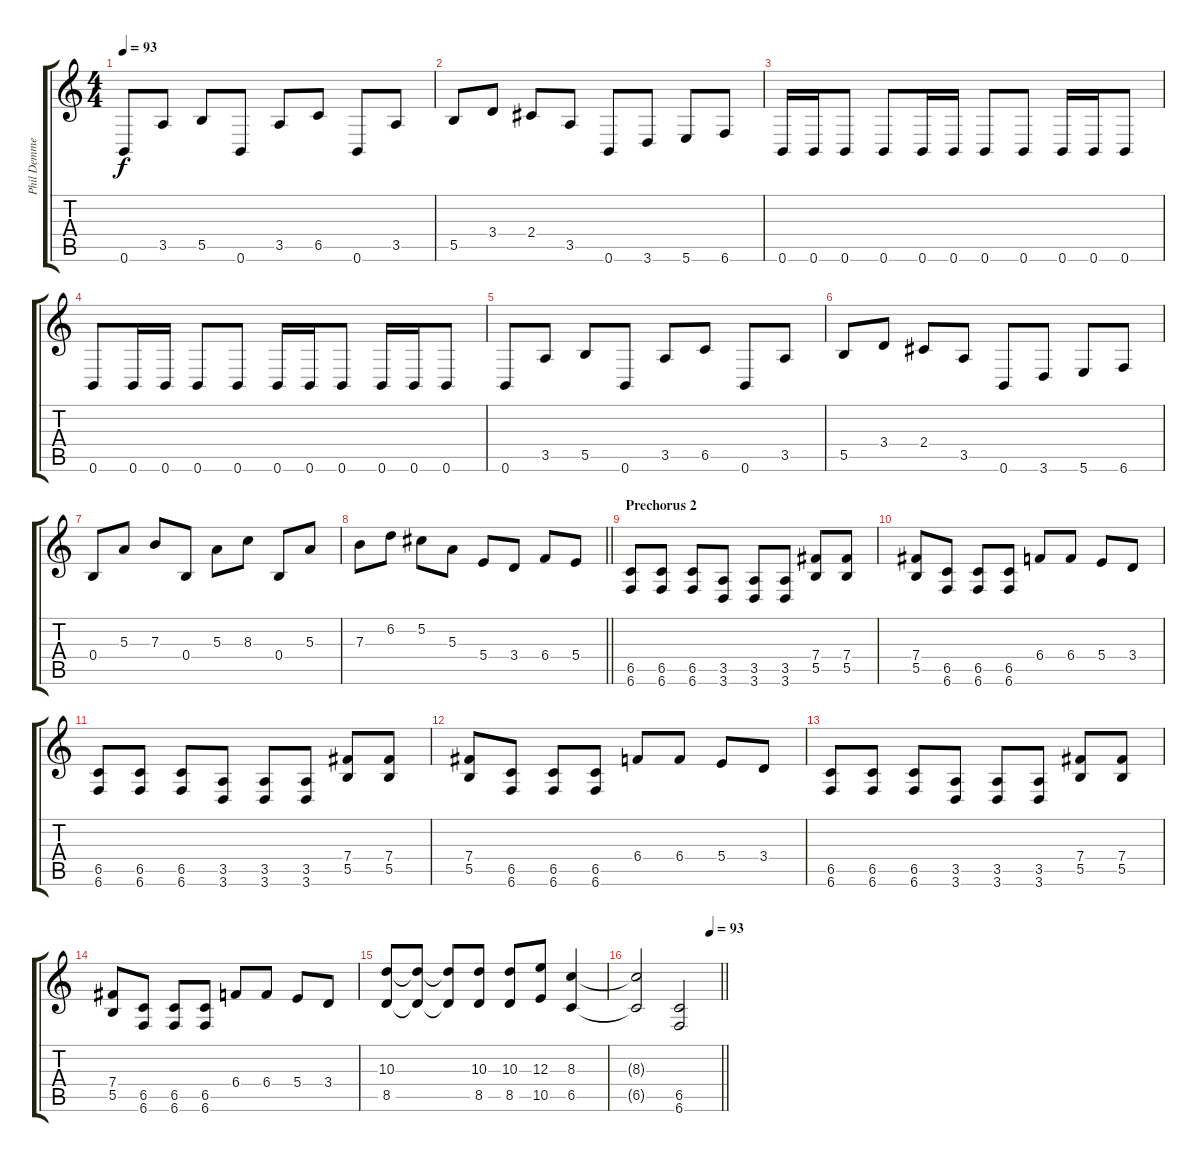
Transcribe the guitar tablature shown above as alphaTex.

\track ("Phil Demmel" "Phil Demme") {instrument distortionguitar}
\staff {score tabs}
\tuning (Db4 Ab3 E3 B2 Gb2 B1) {hide}
\ts (4 4)
\tempo 93
\clef g2
\ks c
0.6.8{dy f} 3.5.8 5.5.8 0.6.8 3.5.8 6.5.8 0.6.8 3.5.8 |
5.5.8 3.4.8 2.4.8 3.5.8 0.6.8 3.6.8 5.6.8 6.6.8 |
0.6.16 0.6.16 0.6.8 0.6.8 0.6.16 0.6.16 0.6.8 0.6.8 0.6.16 0.6.16 0.6.8 |
0.6.8 0.6.16 0.6.16 0.6.8 0.6.8 0.6.16 0.6.16 0.6.8 0.6.16 0.6.16 0.6.8 |
0.6.8 3.5.8 5.5.8 0.6.8 3.5.8 6.5.8 0.6.8 3.5.8 |
5.5.8 3.4.8 2.4.8 3.5.8 0.6.8 3.6.8 5.6.8 6.6.8 |
0.4.8 5.3.8 7.3.8 0.4.8 5.3.8 8.3.8 0.4.8 5.3.8 |
\barLineRight lightlight
7.3.8 6.2.8 5.2.8 5.3.8 5.4.8 3.4.8 6.4.8 5.4.8 |
\section ("" "Prechorus 2")
(6.5 6.6).8 (6.5 6.6).8 (6.5 6.6).8 (3.5 3.6).8 (3.5 3.6).8 (3.5 3.6).8 (7.4 5.5).8 (7.4 5.5).8 |
(7.4 5.5).8 (6.5 6.6).8 (6.5 6.6).8 (6.5 6.6).8 6.4.8 6.4.8 5.4.8 3.4.8 |
(6.5 6.6).8 (6.5 6.6).8 (6.5 6.6).8 (3.5 3.6).8 (3.5 3.6).8 (3.5 3.6).8 (7.4 5.5).8 (7.4 5.5).8 |
(7.4 5.5).8 (6.5 6.6).8 (6.5 6.6).8 (6.5 6.6).8 6.4.8 6.4.8 5.4.8 3.4.8 |
(6.5 6.6).8 (6.5 6.6).8 (6.5 6.6).8 (3.5 3.6).8 (3.5 3.6).8 (3.5 3.6).8 (7.4 5.5).8 (7.4 5.5).8 |
(7.4 5.5).8 (6.5 6.6).8 (6.5 6.6).8 (6.5 6.6).8 6.4.8 6.4.8 5.4.8 3.4.8 |
(10.3 8.5).8 (10.3{t} 8.5{t}).8 (10.3{t} 8.5{t}).8 (10.3 8.5).8 (10.3 8.5).8 (12.3 10.5).8 (8.3 6.5).4 |
\tempo (93 0.875)
\barLineRight lightlight
(8.3{t} 6.5{t}).2 (6.5{ss} 6.6{ss}).2
